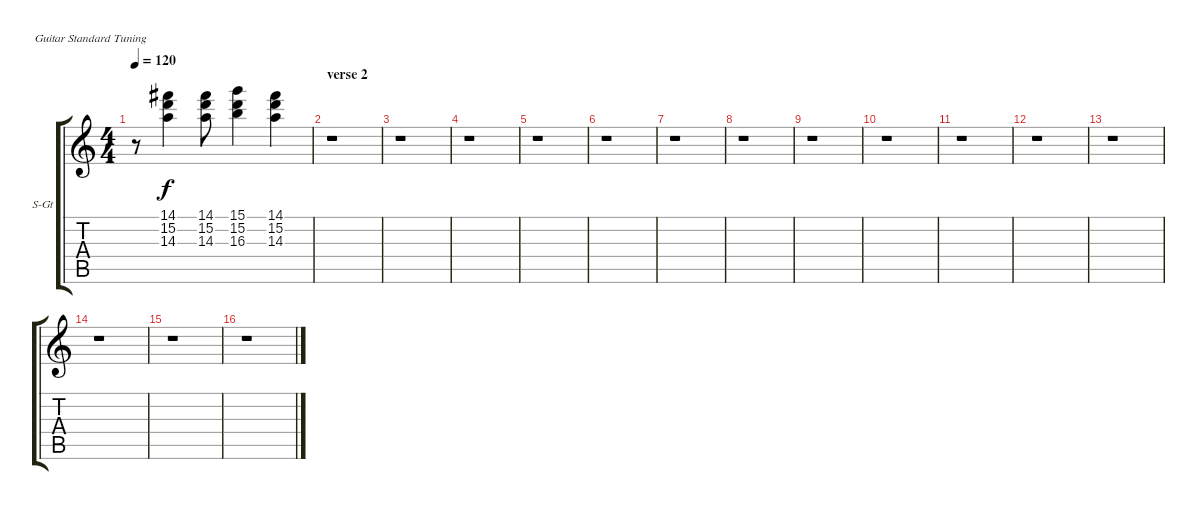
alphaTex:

\bracketExtendMode groupsimilarinstruments
\firstSystemTrackNameOrientation horizontal
\otherSystemsTrackNameOrientation horizontal
\track ("Piano" "S-Gt") {instrument acousticgrandpiano}
\staff {score tabs}
\tuning (E4 B3 G3 D3 A2 E2)
\displaytranspose 12
\ts (4 4)
\tempo 120
\clef g2
\ks c
r.8{dy f} (14.1 15.2 14.3).4 (14.1 15.2 14.3).8 (15.1 15.2 16.3).4 (14.1 15.2 14.3).4 |
\section ("" "verse 2")
r.1 |
r.1 |
r.1 |
r.1 |
r.1 |
r.1 |
r.1 |
r.1 |
r.1 |
r.1 |
r.1 |
r.1 |
r.1 |
r.1 |
r.1
